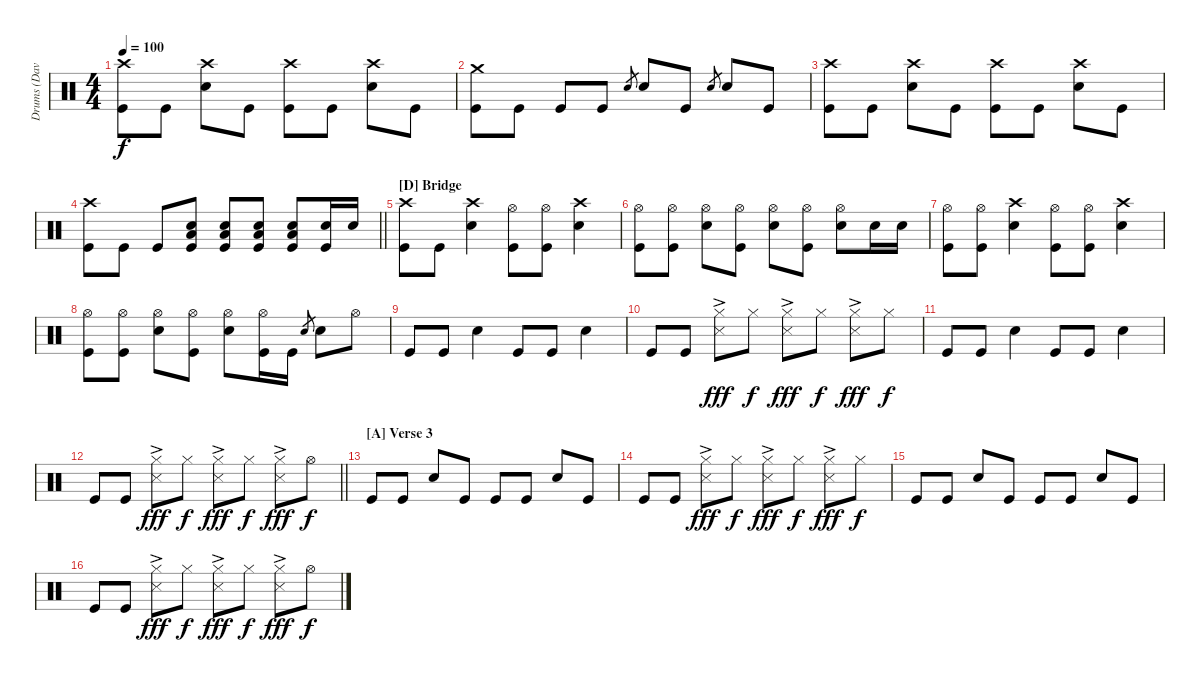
\track ("Drums (Dave Grohl)" "Drums (Dav") {instrument percussion}
\staff {score}
\articulation defaults
\ts (4 4)
\tempo 100
\clef neutral
\ks c
("Crash high (hit)" "Kick (hit)").8{dy f} "Kick (hit)".8 ("Crash high (hit)" "Snare (hit) 2").8 "Kick (hit)".8 ("Crash high (hit)" "Kick (hit)").8 "Kick (hit)".8 ("Crash high (hit)" "Snare (hit) 2").8 "Kick (hit)".8 |
("Crash medium (hit)" "Kick (hit)").8 "Kick (hit)".8 "Kick (hit)".8 "Kick (hit)".8 "Snare (hit) 2".8{gr} "Snare (hit) 2".8 "Kick (hit)".8 "Snare (hit) 2".8{gr} "Snare (hit) 2".8 "Kick (hit)".8 |
("Crash high (hit)" "Kick (hit)").8 "Kick (hit)".8 ("Crash high (hit)" "Snare (hit) 2").8 "Kick (hit)".8 ("Crash high (hit)" "Kick (hit)").8 "Kick (hit)".8 ("Crash high (hit)" "Snare (hit) 2").8 "Kick (hit)".8 |
\barLineRight lightlight
("Crash high (hit)" "Kick (hit)").8 "Kick (hit)".8 "Kick (hit)".8 ("Snare (hit) 2" "Low Floor Tom (hit)" "Kick (hit)").8 ("Snare (hit) 2" "Low Floor Tom (hit)" "Kick (hit)").8 ("Snare (hit) 2" "Low Floor Tom (hit)" "Kick (hit)").8 ("Snare (hit) 2" "Low Floor Tom (hit)" "Kick (hit)").8 ("Snare (hit) 2" "Kick (hit)").16 "Snare (hit) 2".16 |
\section ("" "[D] Bridge")
("Crash high (hit)" "Kick (hit)").8 "Kick (hit)".8 ("Crash high (hit)" "Snare (hit) 2").4 ("Hi-Hat (open)" "Kick (hit)").8 ("Hi-Hat (open)" "Kick (hit)").8 ("Crash high (hit)" "Snare (hit) 2").4 |
("Hi-Hat (open)" "Kick (hit)").8 ("Hi-Hat (open)" "Kick (hit)").8 ("Hi-Hat (open)" "Snare (hit) 2").8 ("Hi-Hat (open)" "Kick (hit)").8 ("Hi-Hat (open)" "Snare (hit) 2").8 ("Hi-Hat (open)" "Kick (hit)").8 ("Hi-Hat (open)" "Snare (hit) 2").8 "Snare (hit) 2".16 "Snare (hit) 2".16 |
("Hi-Hat (open)" "Kick (hit)").8 ("Hi-Hat (open)" "Kick (hit)").8 ("Crash high (hit)" "Snare (hit) 2").4 ("Hi-Hat (open)" "Kick (hit)").8 ("Hi-Hat (open)" "Kick (hit)").8 ("Crash high (hit)" "Snare (hit) 2").4 |
("Hi-Hat (open)" "Kick (hit)").8 ("Hi-Hat (open)" "Kick (hit)").8 ("Hi-Hat (open)" "Snare (hit) 2").8 ("Hi-Hat (open)" "Kick (hit)").8 ("Hi-Hat (open)" "Snare (hit) 2").8 ("Hi-Hat (open)" "Kick (hit)").16 "Kick (hit)".16 "Snare (hit) 2".8{gr} "Snare (hit) 2".8 "Hi-Hat (open)".8 |
"Kick (hit)".8 "Kick (hit)".8 "Snare (hit) 2".4 "Kick (hit)".8 "Kick (hit)".8 "Snare (hit) 2".4 |
"Kick (hit)".8 "Kick (hit)".8 ("Hi-Hat (closed)" "Snare (side stick) 3"{ac}).8{dy fff} "Hi-Hat (closed)".8{dy f} ("Hi-Hat (closed)" "Snare (side stick) 3"{ac}).8{dy fff} "Hi-Hat (closed)".8{dy f} ("Hi-Hat (closed)" "Snare (side stick) 3"{ac}).8{dy fff} "Hi-Hat (closed)".8{dy f} |
"Kick (hit)".8 "Kick (hit)".8 "Snare (hit) 2".4 "Kick (hit)".8 "Kick (hit)".8 "Snare (hit) 2".4 |
\barLineRight lightlight "Kick (hit)".8 "Kick (hit)".8
("Hi-Hat (closed)" "Snare (side stick) 3"{ac}).8{dy fff} "Hi-Hat (closed)".8{dy f} ("Hi-Hat (closed)" "Snare (side stick) 3"{ac}).8{dy fff} "Hi-Hat (closed)".8{dy f} ("Hi-Hat (closed)" "Snare (side stick) 3"{ac}).8{dy fff} "Hi-Hat (open)".8{dy f} |
\section ("" "[A] Verse 3")
"Kick (hit)".8 "Kick (hit)".8 "Snare (hit) 2".8 "Kick (hit)".8 "Kick (hit)".8 "Kick (hit)".8 "Snare (hit) 2".8 "Kick (hit)".8 |
"Kick (hit)".8 "Kick (hit)".8 ("Hi-Hat (closed)" "Snare (side stick) 3"{ac}).8{dy fff} "Hi-Hat (closed)".8{dy f} ("Hi-Hat (closed)" "Snare (side stick) 3"{ac}).8{dy fff} "Hi-Hat (closed)".8{dy f} ("Hi-Hat (closed)" "Snare (side stick) 3"{ac}).8{dy fff} "Hi-Hat (closed)".8{dy f} |
"Kick (hit)".8 "Kick (hit)".8 "Snare (hit) 2".8 "Kick (hit)".8 "Kick (hit)".8 "Kick (hit)".8 "Snare (hit) 2".8 "Kick (hit)".8 |
"Kick (hit)".8 "Kick (hit)".8 ("Hi-Hat (closed)" "Snare (side stick) 3"{ac}).8{dy fff} "Hi-Hat (closed)".8{dy f} ("Hi-Hat (closed)" "Snare (side stick) 3"{ac}).8{dy fff} "Hi-Hat (closed)".8{dy f} ("Hi-Hat (closed)" "Snare (side stick) 3"{ac}).8{dy fff} "Hi-Hat (open)".8{dy f}
